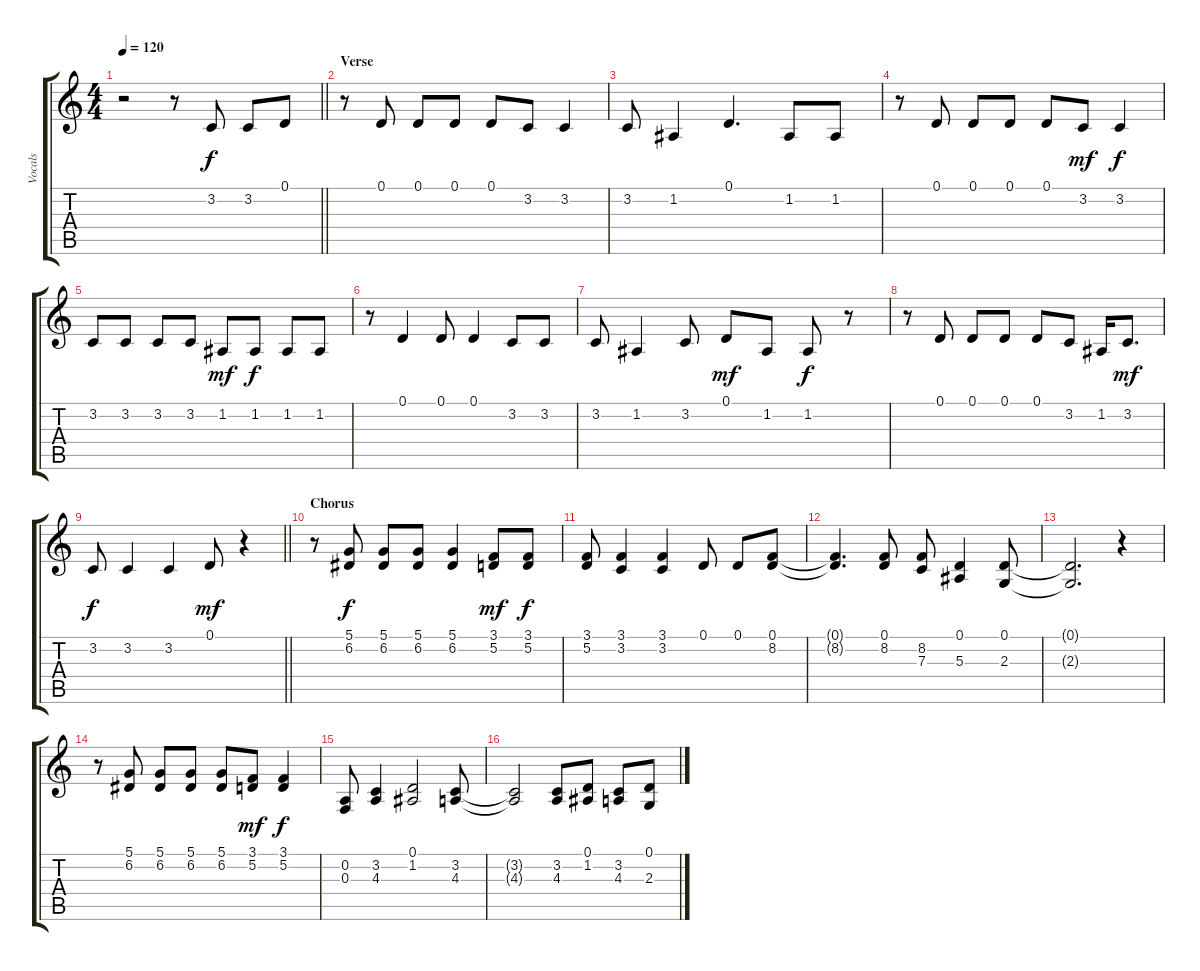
\track ("Vocals" "Vocals") {instrument sopranosax}
\staff {score tabs}
\tuning (D4 A3 F3 C3 G2 D2) {hide}
\ts (4 4)
\tempo 120
\clef g2
\barLineRight lightlight
\ks c
r.2{dy f} r.8 3.2.8 3.2.8 0.1.8 |
\section ("" "Verse")
r.8 0.1.8 0.1.8 0.1.8 0.1.8 3.2.8 3.2.4 |
3.2.8 1.2.4 0.1.4{d} 1.2.8 1.2.8 |
r.8 0.1.8 0.1.8 0.1.8 0.1.8 3.2.8{dy mf} 3.2.4{dy f} |
3.2.8 3.2.8 3.2.8 3.2.8 1.2.8{dy mf} 1.2.8{dy f} 1.2.8 1.2.8 |
r.8 0.1.4 0.1.8 0.1.4 3.2.8 3.2.8 |
3.2.8 1.2.4 3.2.8 0.1.8{dy mf} 1.2.8 1.2.8{dy f} r.8 |
r.8 0.1.8 0.1.8 0.1.8 0.1.8 3.2.8 1.2.16 3.2.8{d dy mf} |
\barLineRight lightlight
3.2.8{dy f} 3.2.4 3.2.4 0.1.8{dy mf} r.4 |
\section ("" "Chorus")
r.8 (5.1 6.2).8{dy f} (5.1 6.2).8 (5.1 6.2).8 (5.1 6.2).4 (3.1 5.2).8{dy mf} (3.1 5.2).8{dy f} |
(3.1 5.2).8 (3.1 3.2).4 (3.1 3.2).4 0.1.8 0.1.8 (0.1 8.2).8 |
(0.1{t} 8.2{t}).4{d} (0.1 8.2).8 (8.2 7.3).8 (0.1 5.3).4 (0.1 2.3).8 |
(0.1{t} 2.3{t}).2{d} r.4 |
r.8 (5.1 6.2).8 (5.1 6.2).8 (5.1 6.2).8 (5.1 6.2).8 (3.1 5.2).8{dy mf} (3.1 5.2).4{dy f} |
(0.2 0.3).8 (3.2 4.3).4 (0.1 1.2).2 (3.2 4.3).8 |
(3.2{t} 4.3{t}).2 (3.2 4.3).8 (0.1 1.2).8 (3.2 4.3).8 (0.1 2.3).8
